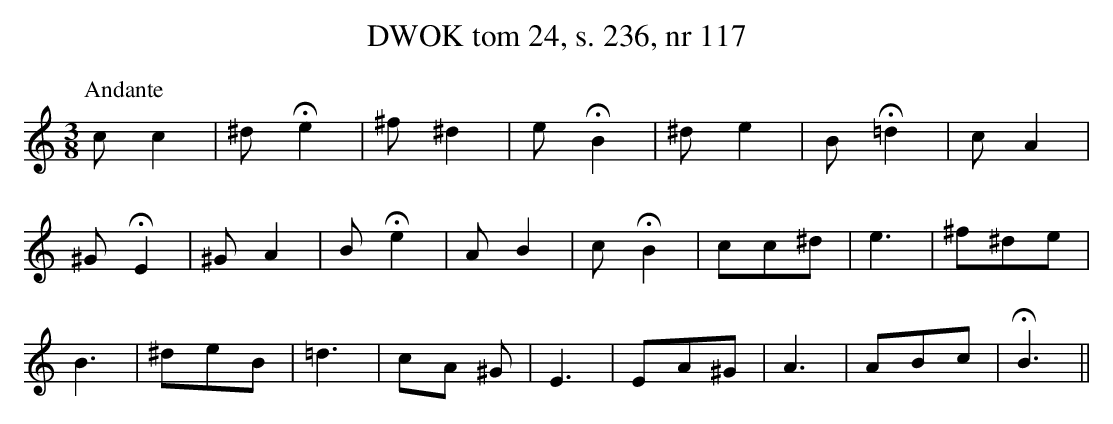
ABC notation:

X:1
T: DWOK tom 24, s. 236, nr 117
L: 1/16
M: 3/8
K: C
P: Andante
c2 c4 | ^d2 He4 | ^f2^d4 | e2 HB4 | ^d2 e4 | B2 H=d4 | c2 A4 |
^G2 HE4 | ^G2 A4 | B2 He4 | A2 B4 | c2 HB4 | c2c2^d2 | e6 | ^f2^d2e2 |
B6 | ^d2e2B2 | =d6 | c2A2 ^G2 | E6 | E2A2^G2 | A6 | A2B2c2 |HB6 ||
